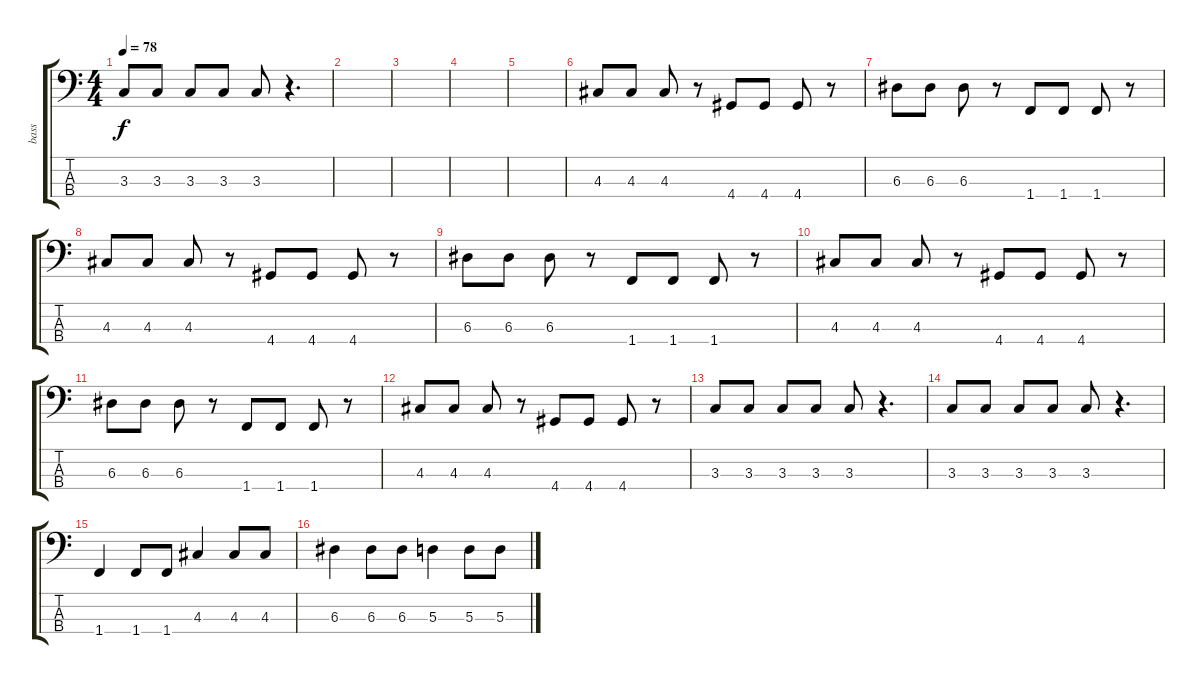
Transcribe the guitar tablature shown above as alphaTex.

\track ("bass" "bass") {instrument electricbasspick}
\staff {score tabs}
\tuning (G2 D2 A1 E1) {hide}
\ts (4 4)
\tempo 78
\clef f4
\ks c
3.3.8{dy f} 3.3.8 3.3.8 3.3.8 3.3.8 r.4{d} |
|
|
|
|
4.3.8 4.3.8 4.3.8 r.8 4.4.8 4.4.8 4.4.8 r.8 |
6.3.8 6.3.8 6.3.8 r.8 1.4.8 1.4.8 1.4.8 r.8 |
4.3.8 4.3.8 4.3.8 r.8 4.4.8 4.4.8 4.4.8 r.8 |
6.3.8 6.3.8 6.3.8 r.8 1.4.8 1.4.8 1.4.8 r.8 |
4.3.8 4.3.8 4.3.8 r.8 4.4.8 4.4.8 4.4.8 r.8 |
6.3.8 6.3.8 6.3.8 r.8 1.4.8 1.4.8 1.4.8 r.8 |
4.3.8 4.3.8 4.3.8 r.8 4.4.8 4.4.8 4.4.8 r.8 |
3.3.8 3.3.8 3.3.8 3.3.8 3.3.8 r.4{d} |
3.3.8 3.3.8 3.3.8 3.3.8 3.3.8 r.4{d} |
1.4.4 1.4.8 1.4.8 4.3.4 4.3.8 4.3.8 |
6.3.4 6.3.8 6.3.8 5.3.4 5.3.8 5.3.8
